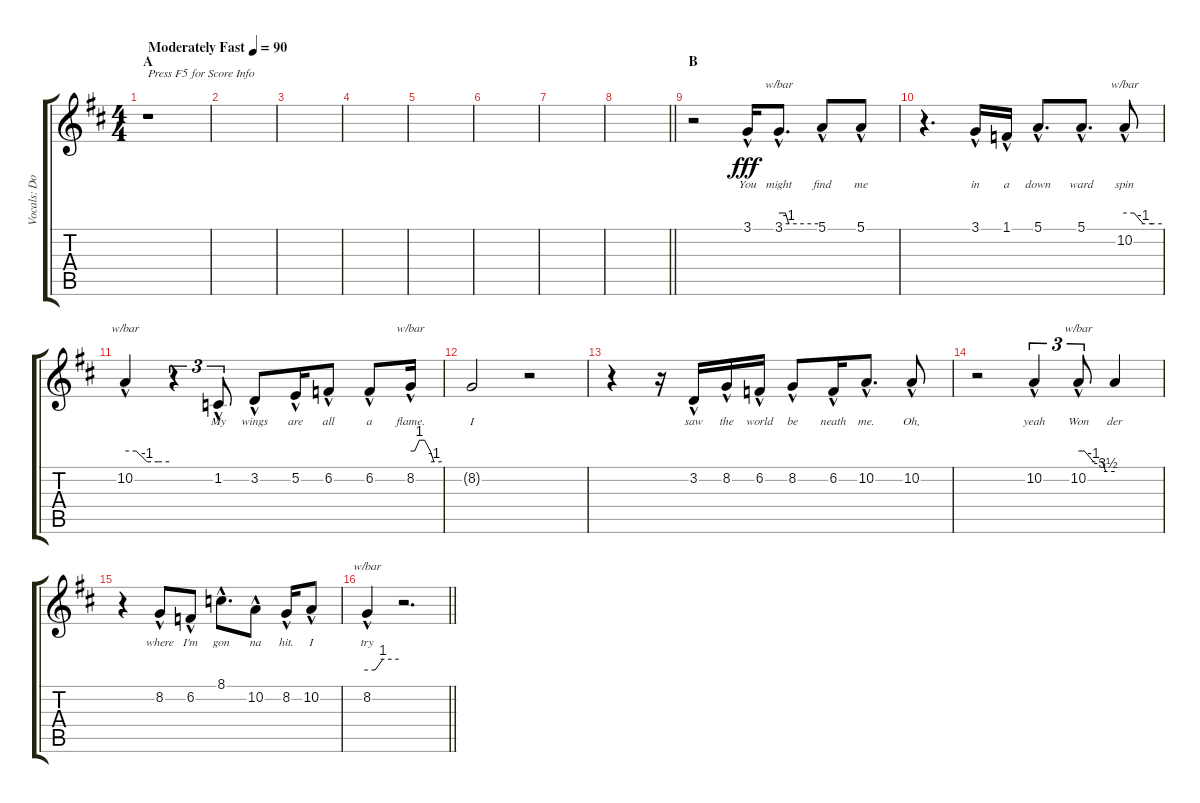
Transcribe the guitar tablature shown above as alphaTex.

\track ("Vocals: Don" "Vocals: Do") {instrument lead2sawtooth}
\staff {score tabs}
\tuning (E4 B3 G3 D3 A2 E2) {hide}
\ts (4 4)
\section ("" "A")
\tempo (90 "Moderately Fast")
\clef g2
\ks d
r.1{txt "Press F5 for Score Info" dy fff instrument lead2sawtooth} |
|
|
|
|
|
|
\barLineRight lightlight
|
\section ("" "B")
r.2 3.1{hac}.16{lyrics (0 "You") lyrics (1 "") lyrics (2 "") lyrics (3 "") lyrics (4 "")} 3.1{hac}.8{d tbe (custom default 0 0 10 0 15 -4 60 -4) lyrics (0 "might") lyrics (1 "") lyrics (2 "") lyrics (3 "") lyrics (4 "")} 5.1{hac}.8{lyrics (0 "find") lyrics (1 "") lyrics (2 "") lyrics (3 "") lyrics (4 "")} 5.1{hac}.8{lyrics (0 "me") lyrics (1 "") lyrics (2 "") lyrics (3 "") lyrics (4 "")} |
r.4{d} 3.1{hac}.16{lyrics (0 "in") lyrics (1 "") lyrics (2 "") lyrics (3 "") lyrics (4 "")} 1.1{hac}.16{lyrics (0 "a") lyrics (1 "") lyrics (2 "") lyrics (3 "") lyrics (4 "")} 5.1{hac}.8{d lyrics (0 "down") lyrics (1 "") lyrics (2 "") lyrics (3 "") lyrics (4 "")} 5.1{hac}.8{d lyrics (0 "ward") lyrics (1 "") lyrics (2 "") lyrics (3 "") lyrics (4 "")} 10.2{hac}.8{tbe (custom default 0 0 15 0 30 -4 45 -4 60 -4) lyrics (0 "spin") lyrics (1 "") lyrics (2 "") lyrics (3 "") lyrics (4 "")} |
10.2{hac}.4{tbe (custom default 0 0 15 0 30 -4 45 -4 60 -4) lyrics (0 "") lyrics (1 "") lyrics (2 "") lyrics (3 "") lyrics (4 "")} r.4{tu (3 2)} 1.2{hac}.8{tu (3 2) lyrics (0 "My") lyrics (1 "") lyrics (2 "") lyrics (3 "") lyrics (4 "")} 3.2{hac}.8{lyrics (0 "wings") lyrics (1 "") lyrics (2 "") lyrics (3 "") lyrics (4 "")} 5.2{hac}.16{lyrics (0 "are") lyrics (1 "") lyrics (2 "") lyrics (3 "") lyrics (4 "")} 6.2{hac}.8{lyrics (0 "all") lyrics (1 "") lyrics (2 "") lyrics (3 "") lyrics (4 "")} 6.2{hac}.8{lyrics (0 "a") lyrics (1 "") lyrics (2 "") lyrics (3 "") lyrics (4 "")} 8.2{hac}.16{tbe (custom default 0 0 8 0 17 4 27 4 38 0 45 -4 60 -4) lyrics (0 "flame.") lyrics (1 "") lyrics (2 "") lyrics (3 "") lyrics (4 "")} |
8.2{t}.2{lyrics (0 "I") lyrics (1 "") lyrics (2 "") lyrics (3 "") lyrics (4 "")} r.2 |
r.4 r.16 3.2{hac}.16{lyrics (0 "saw") lyrics (1 "") lyrics (2 "") lyrics (3 "") lyrics (4 "")} 8.2{hac}.16{lyrics (0 "the") lyrics (1 "") lyrics (2 "") lyrics (3 "") lyrics (4 "")} 6.2{hac}.16{lyrics (0 "world") lyrics (1 "") lyrics (2 "") lyrics (3 "") lyrics (4 "")} 8.2{hac}.8{lyrics (0 "be") lyrics (1 "") lyrics (2 "") lyrics (3 "") lyrics (4 "")} 6.2{hac}.16{lyrics (0 "neath") lyrics (1 "") lyrics (2 "") lyrics (3 "") lyrics (4 "")} 10.2{hac}.8{d lyrics (0 "me.") lyrics (1 "") lyrics (2 "") lyrics (3 "") lyrics (4 "")} 10.2{hac}.8{lyrics (0 "Oh,") lyrics (1 "") lyrics (2 "") lyrics (3 "") lyrics (4 "")} |
r.2 10.2{hac}.4{tu (3 2) lyrics (0 "yeah") lyrics (1 "") lyrics (2 "") lyrics (3 "") lyrics (4 "")} 10.2{hac}.8{tu (3 2) tbe (custom default 0 0 10 0 25 -4 40 -4 45 -14 60 -14) lyrics (0 "Won") lyrics (1 "") lyrics (2 "") lyrics (3 "") lyrics (4 "")} 10.2{t}.4{lyrics (0 "der") lyrics (1 "") lyrics (2 "") lyrics (3 "") lyrics (4 "")} |
r.4 8.2{hac}.8{lyrics (0 "where") lyrics (1 "") lyrics (2 "") lyrics (3 "") lyrics (4 "")} 6.2{hac}.8{lyrics (0 "I'm") lyrics (1 "") lyrics (2 "") lyrics (3 "") lyrics (4 "")} 8.1{hac}.8{d lyrics (0 "gon") lyrics (1 "") lyrics (2 "") lyrics (3 "") lyrics (4 "")} 10.2{hac}.8{lyrics (0 "na") lyrics (1 "") lyrics (2 "") lyrics (3 "") lyrics (4 "")} 8.2{hac}.16{lyrics (0 "hit.") lyrics (1 "") lyrics (2 "") lyrics (3 "") lyrics (4 "")} 10.2{hac}.8{lyrics (0 "I") lyrics (1 "") lyrics (2 "") lyrics (3 "") lyrics (4 "")} |
\barLineRight lightlight
8.2{hac}.4{tbe (custom default 0 0 15 0 30 4 60 4) lyrics (0 "try") lyrics (1 "") lyrics (2 "") lyrics (3 "") lyrics (4 "")} r.2{d}
